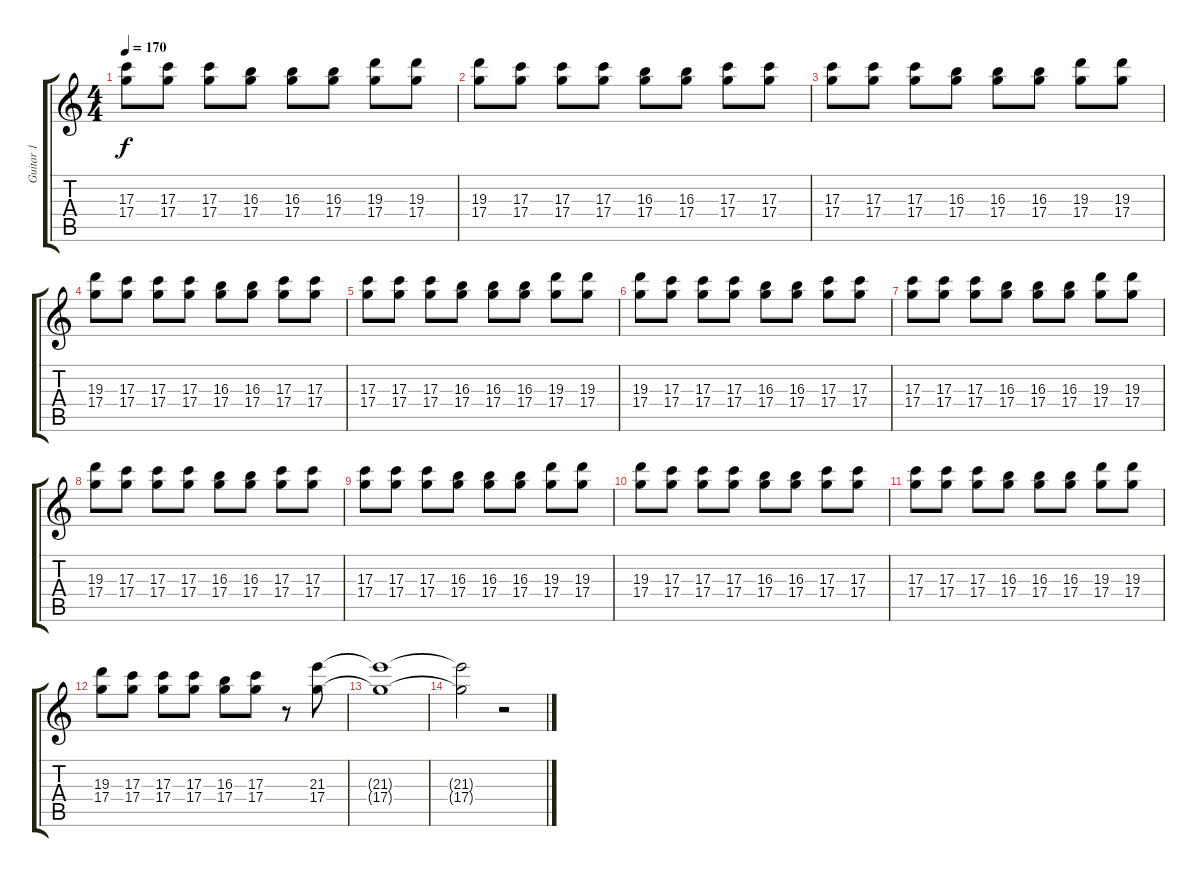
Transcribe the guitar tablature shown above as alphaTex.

\track ("Guitar 1" "Guitar 1") {instrument distortionguitar}
\staff {score tabs}
\tuning (E4 B3 G3 D3 A2 E2) {hide}
\ts (4 4)
\tempo 170
\clef g2
\ks c
(17.3 17.4).8{dy f} (17.3 17.4).8 (17.3 17.4).8 (16.3 17.4).8 (16.3 17.4).8 (16.3 17.4).8 (19.3 17.4).8 (19.3 17.4).8 |
(19.3 17.4).8 (17.3 17.4).8 (17.3 17.4).8 (17.3 17.4).8 (16.3 17.4).8 (16.3 17.4).8 (17.3 17.4).8 (17.3 17.4).8 |
(17.3 17.4).8 (17.3 17.4).8 (17.3 17.4).8 (16.3 17.4).8 (16.3 17.4).8 (16.3 17.4).8 (19.3 17.4).8 (19.3 17.4).8 |
(19.3 17.4).8 (17.3 17.4).8 (17.3 17.4).8 (17.3 17.4).8 (16.3 17.4).8 (16.3 17.4).8 (17.3 17.4).8 (17.3 17.4).8 |
(17.3 17.4).8 (17.3 17.4).8 (17.3 17.4).8 (16.3 17.4).8 (16.3 17.4).8 (16.3 17.4).8 (19.3 17.4).8 (19.3 17.4).8 |
(19.3 17.4).8 (17.3 17.4).8 (17.3 17.4).8 (17.3 17.4).8 (16.3 17.4).8 (16.3 17.4).8 (17.3 17.4).8 (17.3 17.4).8 |
(17.3 17.4).8 (17.3 17.4).8 (17.3 17.4).8 (16.3 17.4).8 (16.3 17.4).8 (16.3 17.4).8 (19.3 17.4).8 (19.3 17.4).8 |
(19.3 17.4).8 (17.3 17.4).8 (17.3 17.4).8 (17.3 17.4).8 (16.3 17.4).8 (16.3 17.4).8 (17.3 17.4).8 (17.3 17.4).8 |
(17.3 17.4).8 (17.3 17.4).8 (17.3 17.4).8 (16.3 17.4).8 (16.3 17.4).8 (16.3 17.4).8 (19.3 17.4).8 (19.3 17.4).8 |
(19.3 17.4).8 (17.3 17.4).8 (17.3 17.4).8 (17.3 17.4).8 (16.3 17.4).8 (16.3 17.4).8 (17.3 17.4).8 (17.3 17.4).8 |
(17.3 17.4).8 (17.3 17.4).8 (17.3 17.4).8 (16.3 17.4).8 (16.3 17.4).8 (16.3 17.4).8 (19.3 17.4).8 (19.3 17.4).8 |
(19.3 17.4).8 (17.3 17.4).8 (17.3 17.4).8 (17.3 17.4).8 (16.3 17.4).8 (17.3 17.4).8 r.8 (21.3 17.4).8 |
(21.3{t} 17.4{t}).1 |
(21.3{t} 17.4{t}).2 r.2
